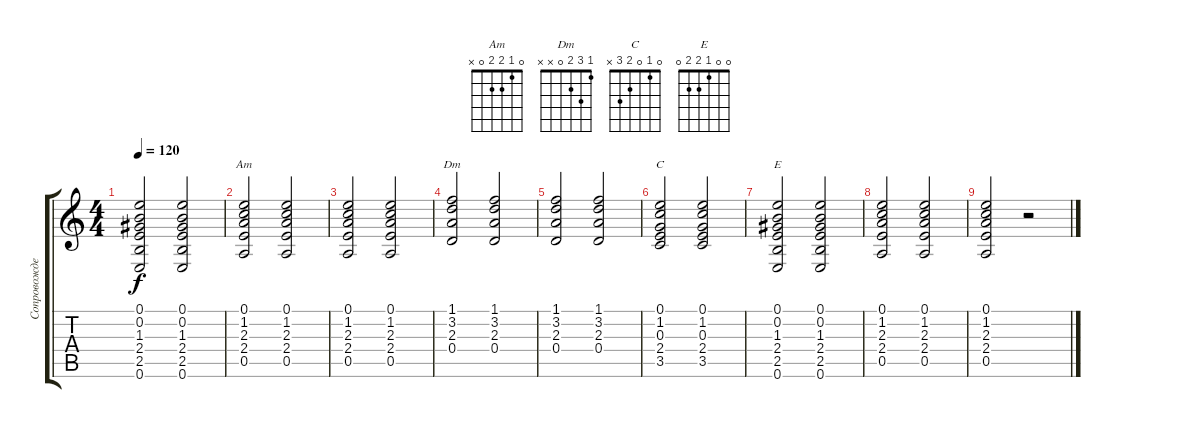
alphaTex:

\track ("Сопровождение" "Сопровожде") {instrument electricguitarjazz}
\staff {score tabs}
\tuning (E4 B3 G3 D3 A2 E2) {hide}
\chord ("Am" 0 1 2 2 0 x)
\chord ("Dm" 1 3 2 0 x x)
\chord ("C" 0 1 0 2 3 x)
\chord ("E" 0 0 1 2 2 0)
\ts (4 4)
\tempo 120
\clef g2
\ks c
(0.1 0.2 1.3 2.4 2.5 0.6).2{dy f} (0.1 0.2 1.3 2.4 2.5 0.6).2 |
(0.1 1.2 2.3 2.4 0.5).2{ch "Am"} (0.1 1.2 2.3 2.4 0.5).2 |
(0.1 1.2 2.3 2.4 0.5).2 (0.1 1.2 2.3 2.4 0.5).2 |
(1.1 3.2 2.3 0.4).2{ch "Dm"} (1.1 3.2 2.3 0.4).2 |
(1.1 3.2 2.3 0.4).2 (1.1 3.2 2.3 0.4).2 |
(0.1 1.2 0.3 2.4 3.5).2{ch "C"} (0.1 1.2 0.3 2.4 3.5).2 |
(0.1 0.2 1.3 2.4 2.5 0.6).2{ch "E"} (0.1 0.2 1.3 2.4 2.5 0.6).2 |
(0.1 1.2 2.3 2.4 0.5).2 (0.1 1.2 2.3 2.4 0.5).2 |
(0.1 1.2 2.3 2.4 0.5).2 r.2
